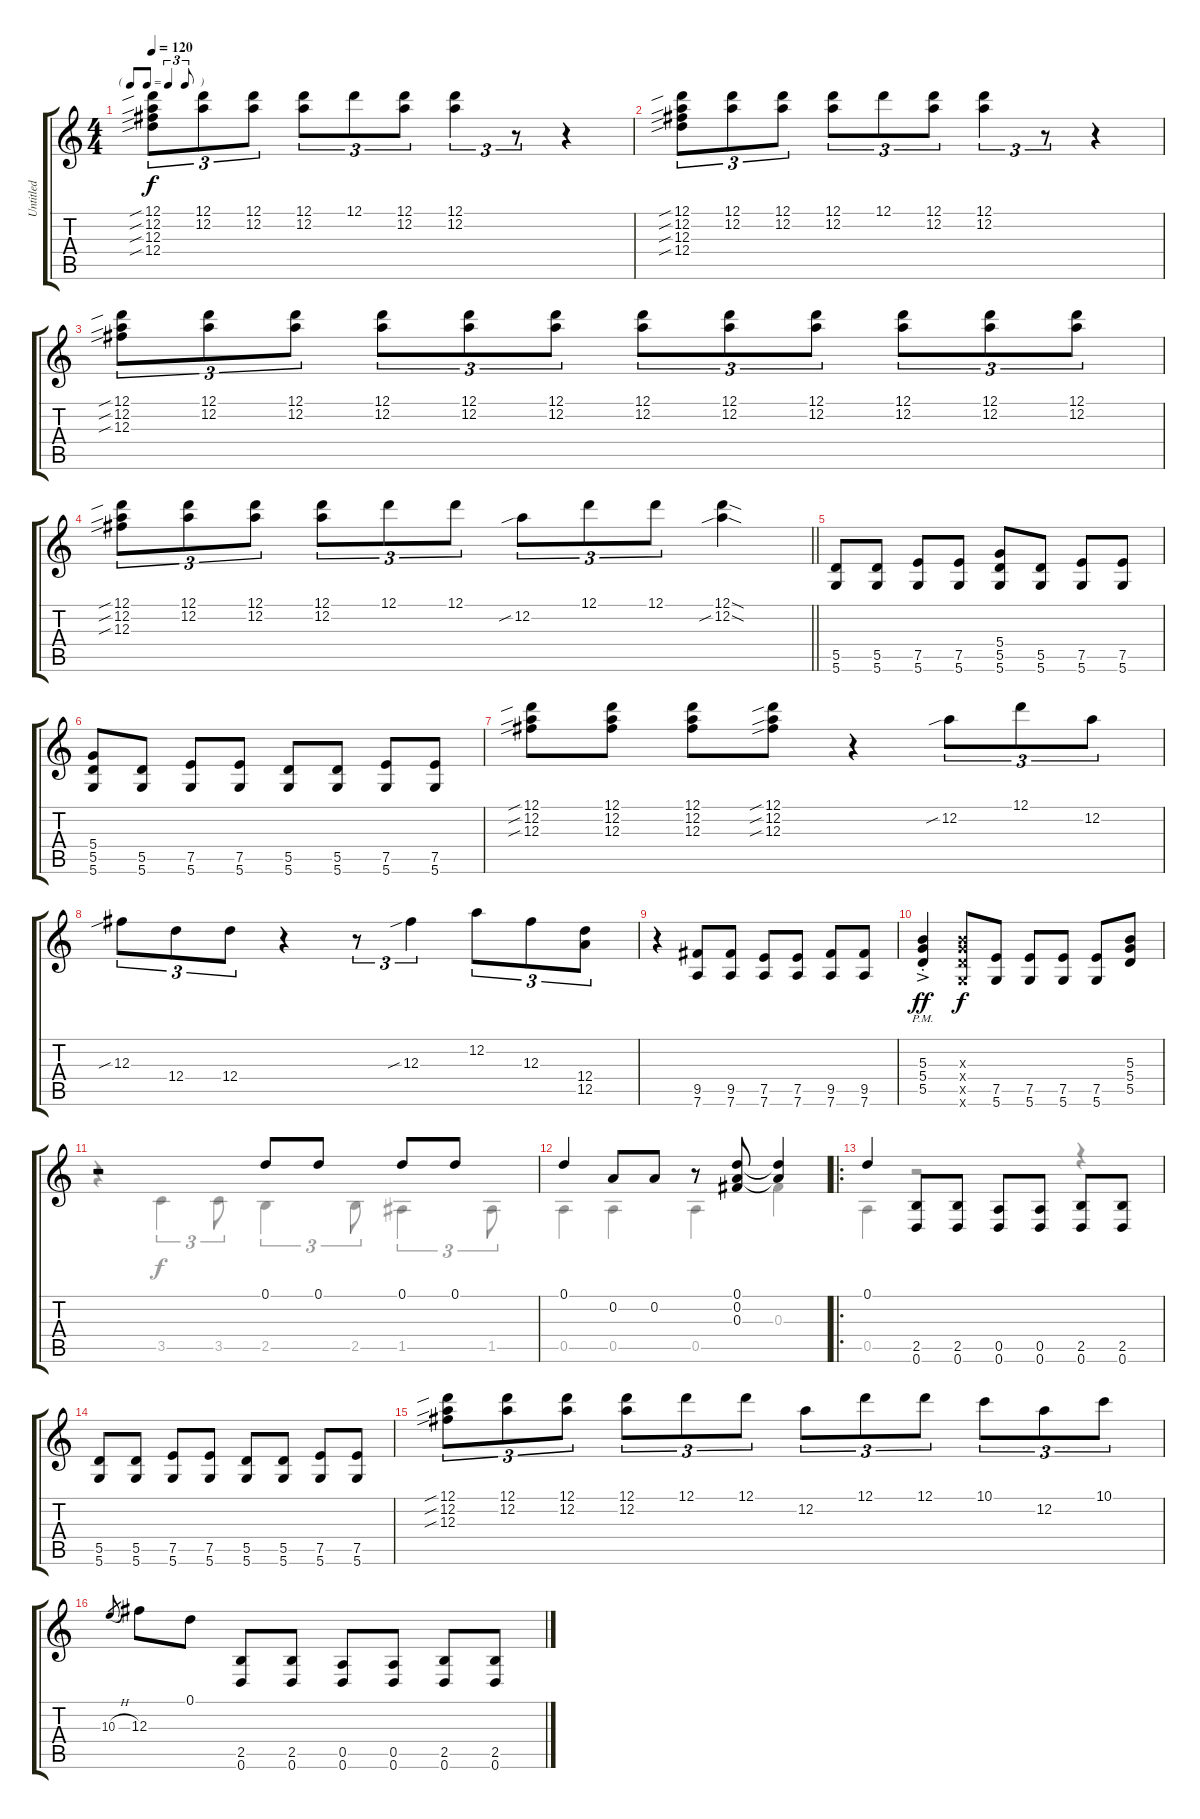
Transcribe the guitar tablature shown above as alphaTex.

\track ("Untitled" "Untitled") {instrument acousticguitarsteel}
\staff {score tabs}
\tuning (D4 A3 Gb3 D3 A2 D2) {hide}
\voice
\ts (4 4)
\tf triplet8th
\tempo 120
\clef g2
\ks c
(12.1{sib} 12.2{sib} 12.3{sib} 12.4{sib}).8{tu (3 2) dy f instrument acousticguitarsteel} (12.1 12.2).8{tu (3 2)} (12.1 12.2).8{tu (3 2)} (12.1 12.2).8{tu (3 2)} 12.1.8{tu (3 2)} (12.1 12.2).8{tu (3 2)} (12.1 12.2).4{tu (3 2)} r.8{tu (3 2)} r.4 |
(12.1{sib} 12.2{sib} 12.3{sib} 12.4{sib}).8{tu (3 2)} (12.1 12.2).8{tu (3 2)} (12.1 12.2).8{tu (3 2)} (12.1 12.2).8{tu (3 2)} 12.1.8{tu (3 2)} (12.1 12.2).8{tu (3 2)} (12.1 12.2).4{tu (3 2)} r.8{tu (3 2)} r.4 |
(12.1{sib} 12.2{sib} 12.3{sib}).8{tu (3 2)} (12.1 12.2).8{tu (3 2)} (12.1 12.2).8{tu (3 2)} (12.1 12.2).8{tu (3 2)} (12.1 12.2).8{tu (3 2)} (12.1 12.2).8{tu (3 2)} (12.1 12.2).8{tu (3 2)} (12.1 12.2).8{tu (3 2)} (12.1 12.2).8{tu (3 2)} (12.1 12.2).8{tu (3 2)} (12.1 12.2).8{tu (3 2)} (12.1 12.2).8{tu (3 2)} |
\barLineRight lightlight
(12.1{sib} 12.2{sib} 12.3{sib}).8{tu (3 2)} (12.1 12.2).8{tu (3 2)} (12.1 12.2).8{tu (3 2)} (12.1 12.2).8{tu (3 2)} 12.1.8{tu (3 2)} 12.1.8{tu (3 2)} 12.2{sib}.8{tu (3 2)} 12.1.8{tu (3 2)} 12.1.8{tu (3 2)} (12.1{sod} 12.2{sib sod}).4 |
(5.5 5.6).8 (5.5 5.6).8 (7.5 5.6).8 (7.5 5.6).8 (5.4 5.5 5.6).8 (5.5 5.6).8 (7.5 5.6).8 (7.5 5.6).8 |
(5.4 5.5 5.6).8 (5.5 5.6).8 (7.5 5.6).8 (7.5 5.6).8 (5.5 5.6).8 (5.5 5.6).8 (7.5 5.6).8 (7.5 5.6).8 |
(12.1{sib} 12.2{sib} 12.3{sib}).8 (12.1 12.2 12.3).8 (12.1 12.2 12.3).8 (12.1{sib} 12.2{sib} 12.3{sib}).8 r.4 12.2{sib}.8{tu (3 2)} 12.1.8{tu (3 2)} 12.2.8{tu (3 2)} |
12.3{sib}.8{tu (3 2)} 12.4.8{tu (3 2)} 12.4.8{tu (3 2)} r.4 r.8{tu (3 2)} 12.3{sib}.4{tu (3 2)} 12.2.8{tu (3 2)} 12.3.8{tu (3 2)} (12.4 12.5).8{tu (3 2)} |
r.4 (9.5 7.6).8 (9.5 7.6).8 (7.5 7.6).8 (7.5 7.6).8 (9.5 7.6).8 (9.5 7.6).8 |
(5.3{ac pm st} 5.4{ac pm st} 5.5{ac pm st}).4{dy ff} (5.3{x} 5.4{x} 5.5{x} 5.6{x}).8{dy f} (7.5 5.6).8 (7.5 5.6).8 (7.5 5.6).8 (7.5 5.6).8 (5.3 5.4 5.5).8 |
r.2 0.1.8 0.1.8 0.1.8 0.1.8 |
0.1.4 0.2.8 0.2.8 r.8 (0.1 0.2 0.3).8 (0.1{t} 0.2{t}).4 |
\ro
0.1.4 (2.5 0.6).8 (2.5 0.6).8 (0.5 0.6).8 (0.5 0.6).8 (2.5 0.6).8 (2.5 0.6).8 |
(5.5 5.6).8 (5.5 5.6).8 (7.5 5.6).8 (7.5 5.6).8 (5.5 5.6).8 (5.5 5.6).8 (7.5 5.6).8 (7.5 5.6).8 |
(12.1{sib} 12.2{sib} 12.3{sib}).8{tu (3 2)} (12.1 12.2).8{tu (3 2)} (12.1 12.2).8{tu (3 2)} (12.1 12.2).8{tu (3 2)} 12.1.8{tu (3 2)} 12.1.8{tu (3 2)} 12.2.8{tu (3 2)} 12.1.8{tu (3 2)} 12.1.8{tu (3 2)} 10.1.8{tu (3 2)} 12.2.8{tu (3 2)} 10.1.8{tu (3 2)} |
10.3{h}.8{gr} 12.3.8 0.1.8 (2.5 0.6).8 (2.5 0.6).8 (0.5 0.6).8 (0.5 0.6).8 (2.5 0.6).8 (2.5 0.6).8
\voice
\clef g2
\ottava regular
\simile none
\ks c
|
|
|
\barLineRight lightlight
|
|
|
|
|
|
|
r.4 3.5.4{tu (3 2)} 3.5.8{tu (3 2)} 2.5.4{tu (3 2)} 2.5.8{tu (3 2)} 1.5.4{tu (3 2)} 1.5.8{tu (3 2)} |
0.5.4 0.5.4 0.5.4 0.3.4 |
0.5.4 r.2 r.4 |
|
|
